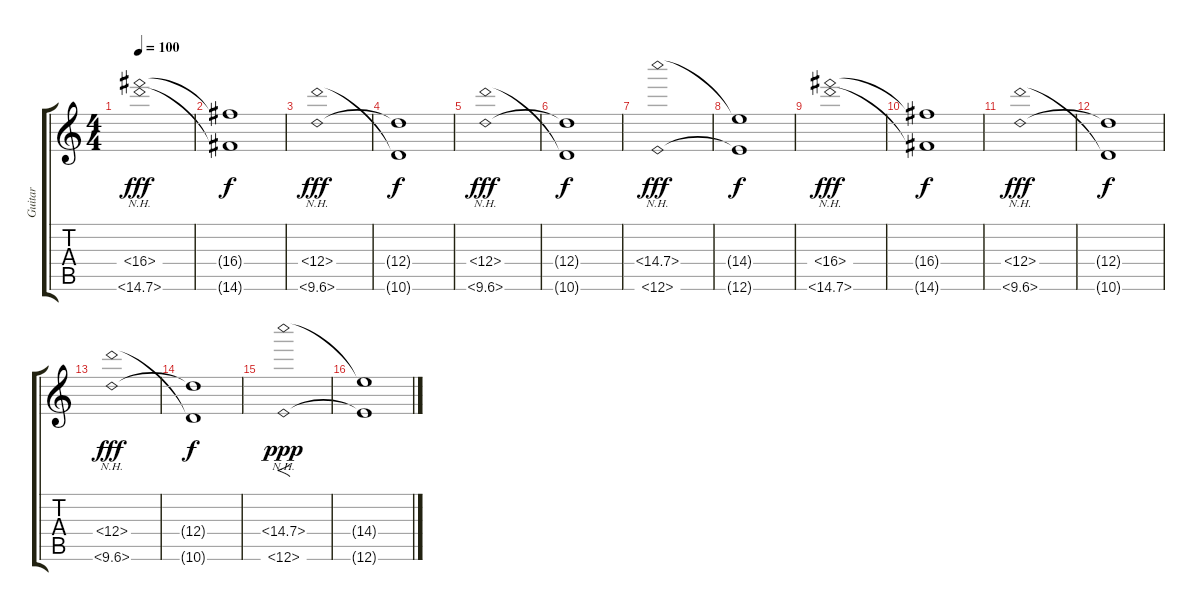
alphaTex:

\track ("Guitar" "Guitar") {instrument overdrivenguitar}
\staff {score tabs}
\tuning (E4 B3 G3 D3 A2 E2) {hide}
\ts (4 4)
\tempo 100
\clef g2
\ks c
(16.4{nh} 14.6{nh}).1{dy fff} |
(16.4{t} 14.6{t}).1{dy f} |
(12.4{nh} 10.6{nh}).1{dy fff} |
(12.4{t} 10.6{t}).1{dy f} |
(12.4{nh} 10.6{nh}).1{dy fff} |
(12.4{t} 10.6{t}).1{dy f} |
(14.4{nh} 12.6{nh}).1{dy fff} |
(14.4{t} 12.6{t}).1{dy f} |
(16.4{nh} 14.6{nh}).1{dy fff} |
(16.4{t} 14.6{t}).1{dy f} |
(12.4{nh} 10.6{nh}).1{dy fff} |
(12.4{t} 10.6{t}).1{dy f} |
(12.4{nh} 10.6{nh}).1{dy fff} |
(12.4{t} 10.6{t}).1{dy f} |
(14.4{nh} 12.6{nh}).1{f dy ppp} |
(14.4{t} 12.6{t}).1
